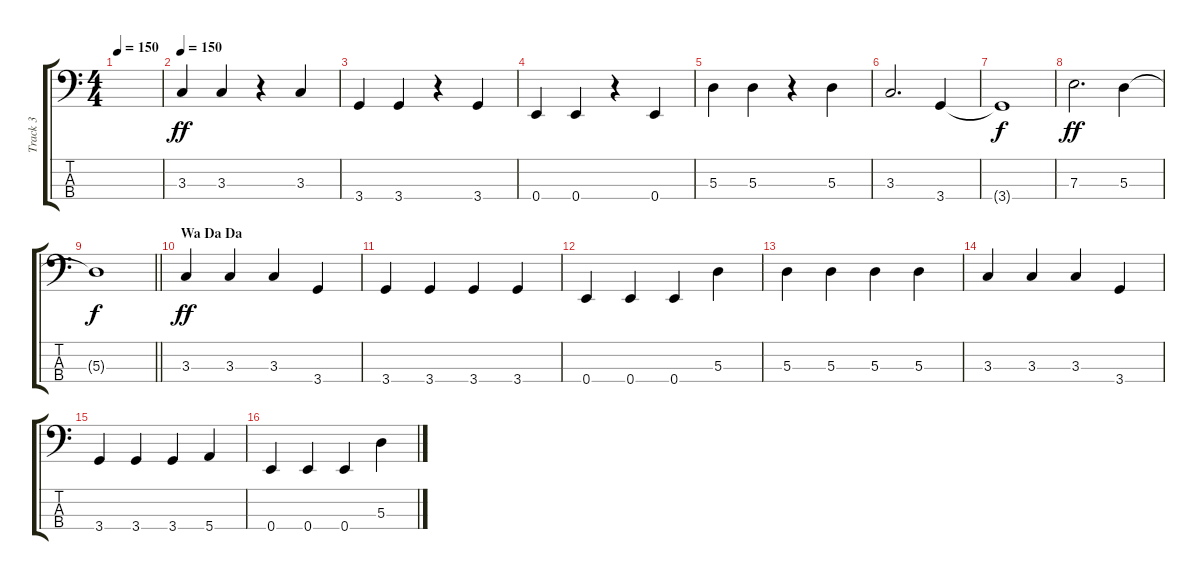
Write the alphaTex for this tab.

\track ("Track 3" "Track 3") {instrument electricbassfinger}
\staff {score tabs}
\tuning (G2 D2 A1 E1) {hide}
\ts (4 4)
\tempo 150
\clef f4
\ks c
|
\tempo 150
3.3.4{dy ff} 3.3.4 r.4 3.3.4 |
3.4.4 3.4.4 r.4 3.4.4 |
0.4.4 0.4.4 r.4 0.4.4 |
5.3.4 5.3.4 r.4 5.3.4 |
3.3.2{d} 3.4.4 |
3.4{t}.1{dy f} |
7.3.2{d dy ff} 5.3.4 |
\barLineRight lightlight
5.3{t}.1{dy f} |
\section ("" "Wa Da Da")
3.3.4{dy ff} 3.3.4 3.3.4 3.4.4 |
3.4.4 3.4.4 3.4.4 3.4.4 |
0.4.4 0.4.4 0.4.4 5.3.4 |
5.3.4 5.3.4 5.3.4 5.3.4 |
3.3.4 3.3.4 3.3.4 3.4.4 |
3.4.4 3.4.4 3.4.4 5.4.4 |
0.4.4 0.4.4 0.4.4 5.3.4
